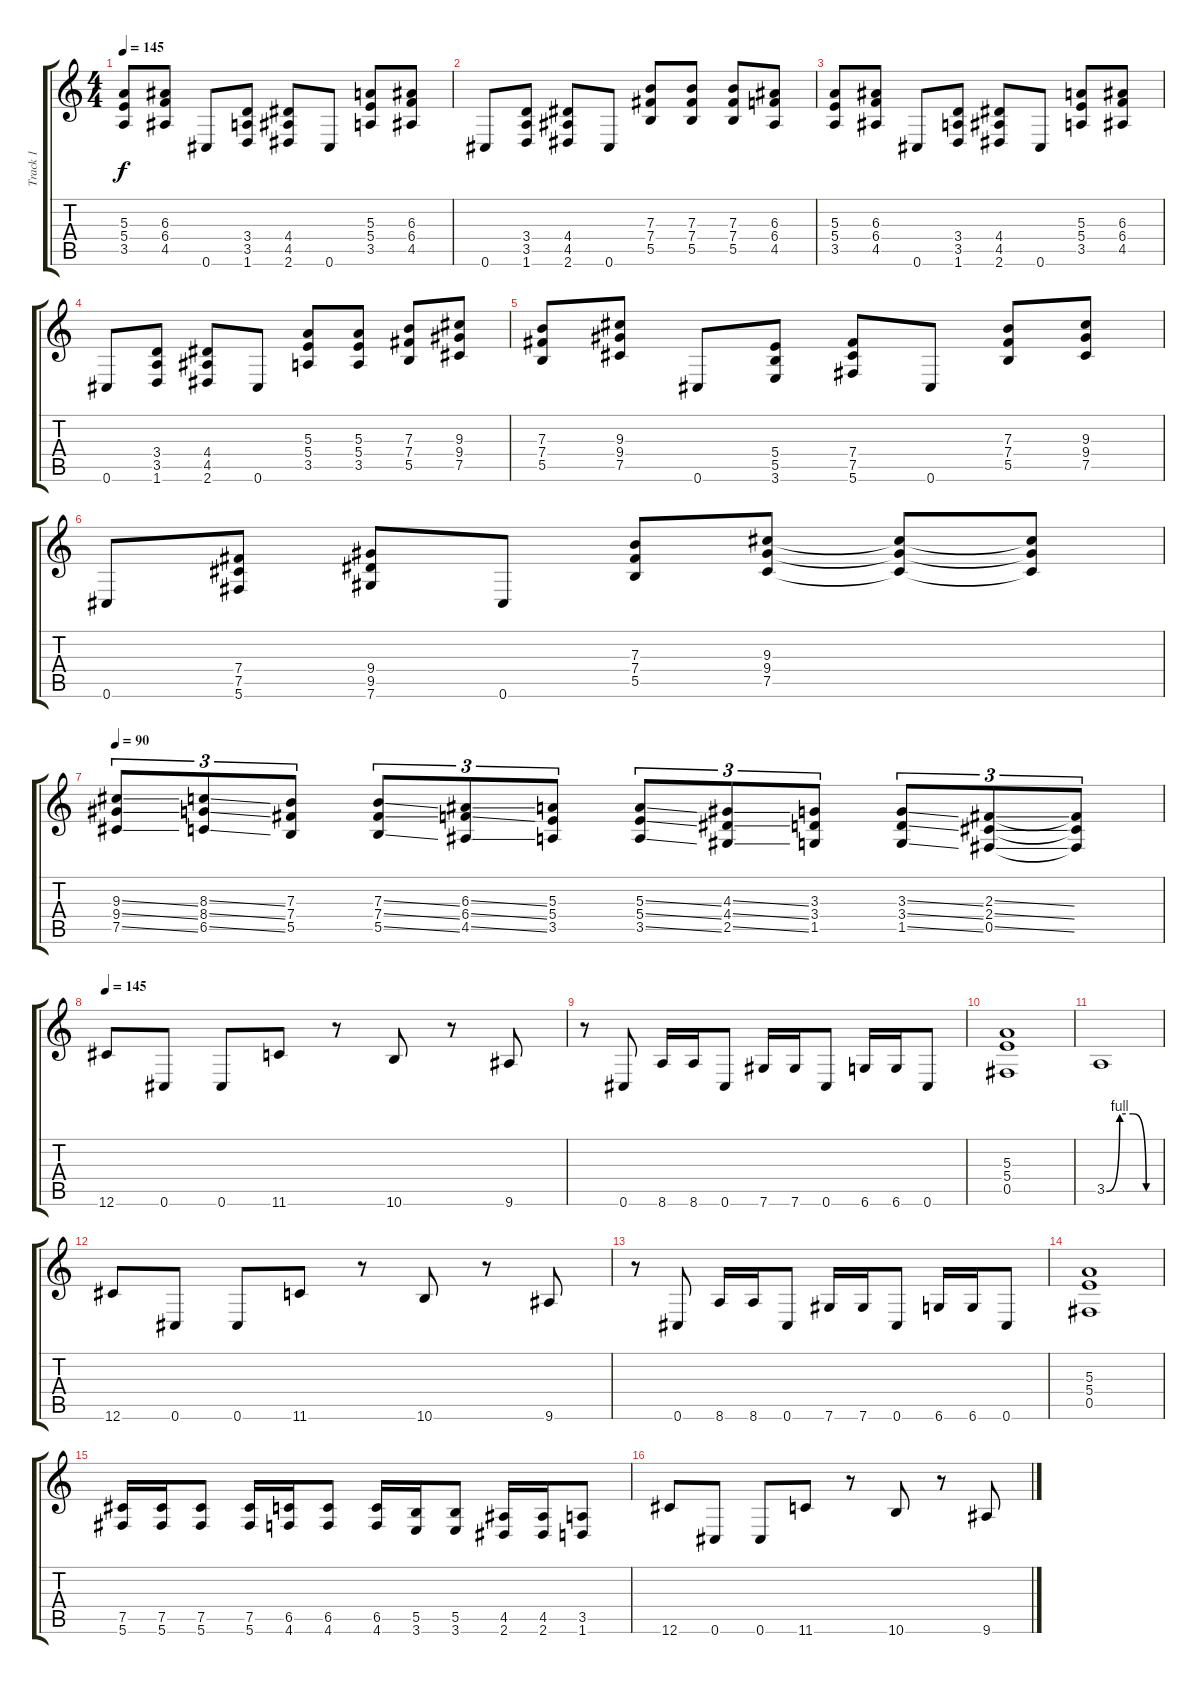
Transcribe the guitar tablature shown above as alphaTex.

\track ("Track 1" "Track 1") {instrument distortionguitar}
\staff {score tabs}
\tuning (Db4 Ab3 E3 B2 Gb2 Db2) {hide}
\ts (4 4)
\tempo 145
\clef g2
\ks c
(5.3 5.4 3.5).8{dy f} (6.3 6.4 4.5).8 0.6.8 (3.4 3.5 1.6).8 (4.4 4.5 2.6).8 0.6.8 (5.3 5.4 3.5).8 (6.3 6.4 4.5).8 |
0.6.8 (3.4 3.5 1.6).8 (4.4 4.5 2.6).8 0.6.8 (7.3 7.4 5.5).8 (7.3 7.4 5.5).8 (7.3 7.4 5.5).8 (6.3 6.4 4.5).8 |
(5.3 5.4 3.5).8 (6.3 6.4 4.5).8 0.6.8 (3.4 3.5 1.6).8 (4.4 4.5 2.6).8 0.6.8 (5.3 5.4 3.5).8 (6.3 6.4 4.5).8 |
0.6.8 (3.4 3.5 1.6).8 (4.4 4.5 2.6).8 0.6.8 (5.3 5.4 3.5).8 (5.3 5.4 3.5).8 (7.3 7.4 5.5).8 (9.3 9.4 7.5).8 |
(7.3 7.4 5.5).8 (9.3 9.4 7.5).8 0.6.8 (5.4 5.5 3.6).8 (7.4 7.5 5.6).8 0.6.8 (7.3 7.4 5.5).8 (9.3 9.4 7.5).8 |
0.6.8 (7.4 7.5 5.6).8 (9.4 9.5 7.6).8 0.6.8 (7.3 7.4 5.5).8 (9.3 9.4 7.5).8 (9.3{t} 9.4{t} 7.5{t}).8 (9.3{t} 9.4{t} 7.5{t}).8 |
\tempo 90
(9.3{ss} 9.4{ss} 7.5{ss}).8{tu (3 2)} (8.3{ss} 8.4{ss} 6.5{ss}).8{tu (3 2)} (7.3 7.4 5.5).8{tu (3 2)} (7.3{ss} 7.4{ss} 5.5{ss}).8{tu (3 2)} (6.3{ss} 6.4{ss} 4.5{ss}).8{tu (3 2)} (5.3 5.4 3.5).8{tu (3 2)} (5.3{ss} 5.4{ss} 3.5{ss}).8{tu (3 2)} (4.3{ss} 4.4{ss} 2.5{ss}).8{tu (3 2)} (3.3 3.4 1.5).8{tu (3 2)} (3.3{ss} 3.4{ss} 1.5{ss}).8{tu (3 2)} (2.3{ss} 2.4{ss} 0.5{ss}).8{tu (3 2)} (2.3{t} 2.4{t} 0.5{t}).8{tu (3 2)} |
\tempo 145
12.6.8 0.6.8 0.6.8 11.6.8 r.8 10.6.8 r.8 9.6.8 |
r.8 0.6.8 8.6.16 8.6.16 0.6.8 7.6.16 7.6.16 0.6.8 6.6.16 6.6.16 0.6.8 |
(5.3 5.4 0.5).1 |
3.5{be (custom 0 0 15 4 30 4 45 0 60 0)}.1 |
12.6.8 0.6.8 0.6.8 11.6.8 r.8 10.6.8 r.8 9.6.8 |
r.8 0.6.8 8.6.16 8.6.16 0.6.8 7.6.16 7.6.16 0.6.8 6.6.16 6.6.16 0.6.8 |
(5.3 5.4 0.5).1 |
(7.5 5.6).16 (7.5 5.6).16 (7.5 5.6).8 (7.5 5.6).16 (6.5 4.6).16 (6.5 4.6).8 (6.5 4.6).16 (5.5 3.6).16 (5.5 3.6).8 (4.5 2.6).16 (4.5 2.6).16 (3.5 1.6).8 |
12.6.8 0.6.8 0.6.8 11.6.8 r.8 10.6.8 r.8 9.6.8
